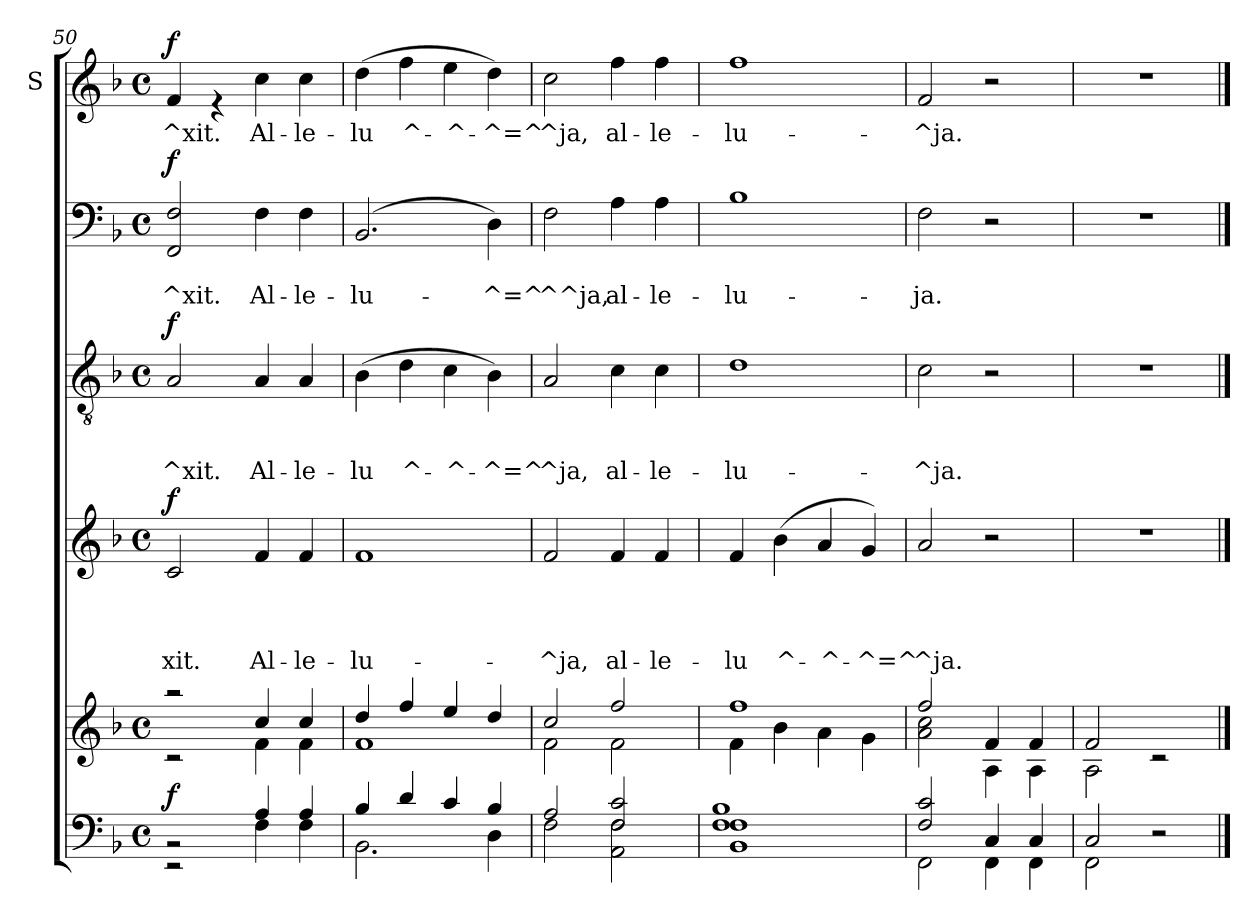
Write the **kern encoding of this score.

**kern	**dynam	**kern	**kern	**text	**text	**text	**text	**dynam	**kern	**text	**text	**text	**dynam	**kern	**text	**text	**dynam	**kern	**text	**dynam
*part6	*part6	*part5	*part4	*part4	*part4	*part4	*part4	*part4	*part3	*part3	*part3	*part3	*part3	*part2	*part2	*part2	*part2	*part1	*part1	*part1
*staff6	*staff6	*staff5	*staff4	*staff4	*staff4	*staff4	*staff4	*staff4	*staff3	*staff3	*staff3	*staff3	*staff3	*staff2	*staff2	*staff2	*staff2	*staff1	*staff1	*staff1
*	*	*	*	*	*	*	*	*	*	*	*	*	*	*	*	*	*	*I"S	*	*
*clefF4	*	*clefG2	*clefG2	*	*	*	*	*	*clefGv2	*	*	*	*	*clefF4	*	*	*	*clefG2	*	*
*k[b-]	*	*k[b-]	*k[b-]	*	*	*	*	*	*k[b-]	*	*	*	*	*k[b-]	*	*	*	*k[b-]	*	*
*F:	*	*F:	*F:	*	*	*	*	*	*F:	*	*	*	*	*F:	*	*	*	*F:	*	*
*M4/4	*	*M4/4	*M4/4	*	*	*	*	*	*M4/4	*	*	*	*	*M4/4	*	*	*	*M4/4	*	*
*met(c)	*	*met(c)	*met(c)	*	*	*	*	*	*met(c)	*	*	*	*	*met(c)	*	*	*	*met(c)	*	*
=50	=50	=50	=50	=50	=50	=50	=50	=50	=50	=50	=50	=50	=50	=50	=50	=50	=50	=50	=50	=50
*^	*	*^	*	*	*	*	*	*	*	*	*	*	*	*	*	*	*	*	*	*
!	!	!LO:DY:a	!	!	!	!	!	!	!LO:LY:b	!LO:DY:a	!	!	!	!LO:LY:b	!LO:DY:a	!	!	!LO:LY:b	!LO:DY:a	!	!LO:LY:b	!LO:DY:a
2rEE	2r	f	2raa	2rc	2c/	.	.	.	-xit.	f	2A/	.	.	^xit.	f	2FF/ 2F/	.	-^xit.	f	4f/	-^xit.	f
.	.	.	.	.	.	.	.	.	.	.	.	.	.	.	.	.	.	.	.	4re	.	.
!	!	!	!	!	!	!	!	!	!LO:LY:b	!	!	!	!	!LO:LY:b	!	!	!	!LO:LY:b	!	!	!LO:LY:b	!
4F\	4A/	.	4f\	4cc/	4f/	.	.	.	Al-	.	4A/	.	.	Al-	.	4F\	.	Al-	.	4cc\	Al-	.
!	!	!	!	!	!	!	!	!	!LO:LY:b	!	!	!	!	!LO:LY:b	!	!	!	!LO:LY:b	!	!	!LO:LY:b	!
4F\	4A/	.	4f\	4cc/	4f/	.	.	.	-le-	.	4A/	.	.	-le-	.	4F\	.	-le-	.	4cc\	-le-	.
=51	=51	=51	=51	=51	=51	=51	=51	=51	=51	=51	=51	=51	=51	=51	=51	=51	=51	=51	=51	=51	=51	=51
!	!	!	!	!	!	!	!	!	!LO:LY:b	!	!	!	!	!LO:LY:b	!	!	!	!LO:LY:b	!	!	!LO:LY:b	!
2.BB-\	4B-/	.	1f	4dd/	1f	.	.	.	-lu-	.	(>4B-\	.	.	-lu	.	(<2.BB-/	.	-lu-	.	(>4dd\	-lu	.
!	!	!	!	!	!	!	!	!	!	!	!	!	!	!LO:LY:b	!	!	!	!	!	!	!LO:LY:b	!
.	4d/	.	.	4ff/	.	.	.	.	.	.	4d\	.	.	^-	.	.	.	.	.	4ff\	^-	.
!	!	!	!	!	!	!	!	!	!	!	!	!	!	!LO:LY:b	!	!	!	!	!	!	!LO:LY:b	!
.	4c/	.	.	4ee/	.	.	.	.	.	.	4c\	.	.	-^-	.	.	.	.	.	4ee\	-^-	.
!	!	!	!	!	!	!	!	!	!	!	!	!	!	!LO:LY:b	!	!	!	!LO:LY:b	!	!	!LO:LY:b	!
4D\	4B-/	.	.	4dd/	.	.	.	.	.	.	4B-\)	.	.	-^=^	.	4D\)	.	-^=^	.	4dd\)	-^=^	.
!!LO:LB:g=z
=52	=52	=52	=52	=52	=52	=52	=52	=52	=52	=52	=52	=52	=52	=52	=52	=52	=52	=52	=52	=52	=52	=52
!	!	!	!	!	!	!	!	!	!LO:LY:b	!	!	!	!	!LO:LY:b	!	!	!	!LO:LY:b	!	!	!LO:LY:b	!
2F\	2A/	.	2f\	2cc/	2f/	.	.	.	-^ja,	.	2A/	.	.	^ja,	.	2F\	.	^^ja,	.	2cc\	^ja,	.
!	!	!	!	!	!	!	!	!	!LO:LY:b	!	!	!	!	!LO:LY:b	!	!	!	!LO:LY:b	!	!	!LO:LY:b	!
2AA\ 2F\	2F/ 2c/	.	2f\	2ff/	4f/	.	.	.	al-	.	4c\	.	.	al-	.	4A\	.	al-	.	4ff\	al-	.
!	!	!	!	!	!	!	!	!	!LO:LY:b	!	!	!	!	!LO:LY:b	!	!	!	!LO:LY:b	!	!	!LO:LY:b	!
.	.	.	.	.	4f/	.	.	.	-le-	.	4c\	.	.	-le-	.	4A\	.	-le-	.	4ff\	-le-	.
=53	=53	=53	=53	=53	=53	=53	=53	=53	=53	=53	=53	=53	=53	=53	=53	=53	=53	=53	=53	=53	=53	=53
*	*	*	*	*	*	*	*	*	*	*	*	*	*	*	*	*	*	*	*	*MM100	*	*
!	!	!	!	!	!	!	!	!	!LO:LY:b	!	!	!	!	!LO:LY:b	!	!	!	!LO:LY:b	!	!	!LO:LY:b	!
1BB- 1F	1F 1B-	.	4f\	1ff	4f/	.	.	.	-lu	.	1d	.	.	-lu-	.	1B-	.	-lu-	.	1ff	-lu-	.
!	!	!	!	!	!	!	!	!	!LO:LY:b	!	!	!	!	!	!	!	!	!	!	!	!	!
.	.	.	4b-\	.	(>4b-\	.	.	.	^-	.	.	.	.	.	.	.	.	.	.	.	.	.
!	!	!	!	!	!	!	!	!	!LO:LY:b	!	!	!	!	!	!	!	!	!	!	!	!	!
.	.	.	4a\	.	4a/	.	.	.	-^-	.	.	.	.	.	.	.	.	.	.	.	.	.
!	!	!	!	!	!	!	!	!	!LO:LY:b	!	!	!	!	!	!	!	!	!	!	!	!	!
.	.	.	4g\	.	4g/)	.	.	.	-^=^	.	.	.	.	.	.	.	.	.	.	.	.	.
=54	=54	=54	=54	=54	=54	=54	=54	=54	=54	=54	=54	=54	=54	=54	=54	=54	=54	=54	=54	=54	=54	=54
*	*	*	*	*	*	*	*	*	*	*	*	*	*	*	*	*	*	*	*	*MM93	*	*
!	!	!	!	!	!	!	!	!	!LO:LY:b	!	!	!	!	!LO:LY:b	!	!	!	!LO:LY:b	!	!	!LO:LY:b	!
2FF\	2F/ 2c/	.	2a\ 2cc\	2ff/	2a/	.	.	.	^ja.	.	2c\	.	.	-^ja.	.	2F\	.	-ja.	.	2f/	-^ja.	.
4FF\	4C/	.	4A\	4f/	2r	.	.	.	.	.	2r	.	.	.	.	2r	.	.	.	2r	.	.
4FF\	4C/	.	4A\	4f/	.	.	.	.	.	.	.	.	.	.	.	.	.	.	.	.	.	.
=55	=55	=55	=55	=55	=55	=55	=55	=55	=55	=55	=55	=55	=55	=55	=55	=55	=55	=55	=55	=55	=55	=55
*	*	*	*	*	*	*	*	*	*	*	*	*	*	*	*	*	*	*	*	*MM87	*	*
2FF\	2C/	.	2A\	2f/	1r	.	.	.	.	.	1r	.	.	.	.	1r	.	.	.	1r	.	.
2ryy	2r	.	2ryy	2rc	.	.	.	.	.	.	.	.	.	.	.	.	.	.	.	.	.	.
*v	*v	*	*	*	*	*	*	*	*	*	*	*	*	*	*	*	*	*	*	*	*	*
*	*	*v	*v	*	*	*	*	*	*	*	*	*	*	*	*	*	*	*	*	*	*
==	==	==	==	==	==	==	==	==	==	==	==	==	==	==	==	==	==	==	==	==
*-	*-	*-	*-	*-	*-	*-	*-	*-	*-	*-	*-	*-	*-	*-	*-	*-	*-	*-	*-	*-
